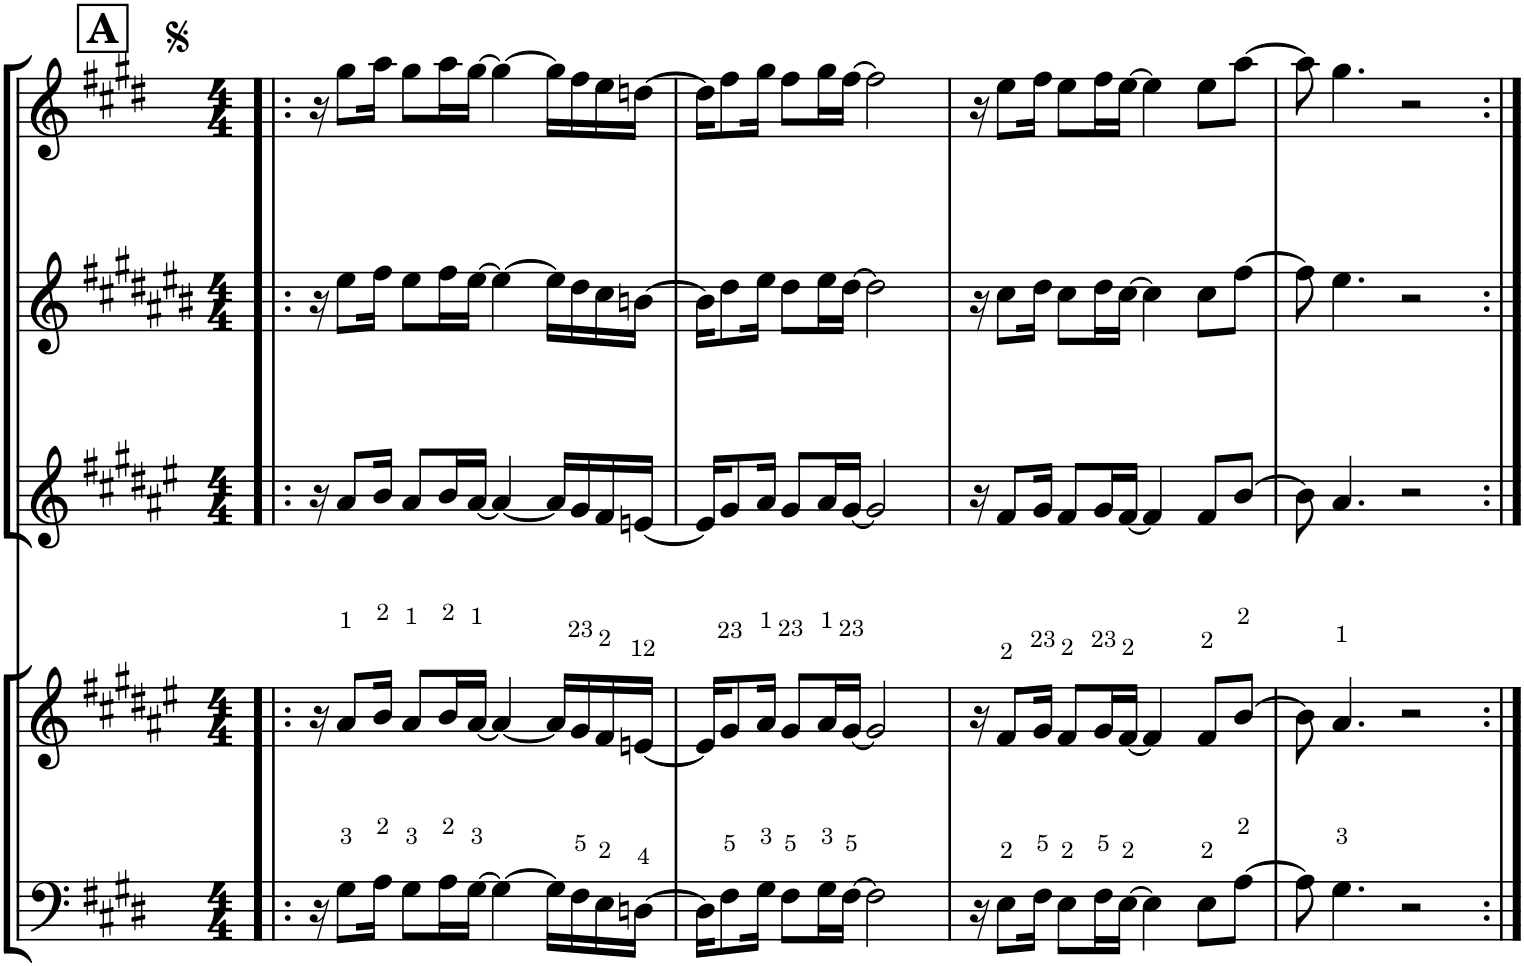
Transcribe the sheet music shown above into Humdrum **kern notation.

**kern	**kern	**kern	**kern	**kern
*part5	*part4	*part3	*part2	*part1
*staff5	*staff4	*staff3	*staff2	*staff1
*I"Trombone	*I"Trompete em Bb	*I"Saxofone Tenor	*I"Saxofone Alto	*I"Flauta Transversal
*I'Trb	*I'Tpt	*	*	*I'Fl
*clefF4	*clefG2	*clefG2	*clefG2	*clefG2
*	*Trd1c2	*Trd8c14	*Trd5c9	*
*k[f#c#g#d#]	*k[f#c#g#d#a#e#]	*k[f#c#g#d#a#e#]	*k[f#c#g#d#a#e#b#]	*k[f#c#g#d#]
*M4/4	*M4/4	*M4/4	*M4/4	*M4/4
!!LO:REH:place=s1:a:B:cj:fs=14:t=A
=1!|:	=1!|:	=1!|:	=1!|:	=1!|:
16r	16r	16r	16r	16r
8G#\L	8a#/L	8a#/L	8ee#\L	8gg#\L
16A\Jk	16b/Jk	16b/Jk	16ff#\Jk	16aa\Jk
8G#\L	8a#/L	8a#/L	8ee#\L	8gg#\L
16A\L	16b/L	16b/L	16ff#\L	16aa\L
[16G#\JJ	[16a#/JJ	[16a#/JJ	[16ee#\JJ	[16gg#\JJ
4G#\_	4a#/_	4a#/_	4ee#\_	4gg#\_
16G#\LL]	16a#/LL]	16a#/LL]	16ee#\LL]	16gg#\LL]
16F#\	16g#/	16g#/	16dd#\	16ff#\
16E\	16f#/	16f#/	16cc#\	16ee\
[16Dn\JJ	[16en/JJ	[16en/JJ	[16bn\JJ	[16ddn\JJ
=2	=2	=2	=2	=2
16D\KL]	16e/KL]	16e/KL]	16b\KL]	16dd\KL]
8F#\	8g#/	8g#/	8dd#\	8ff#\
16G#\Jk	16a#/Jk	16a#/Jk	16ee#\Jk	16gg#\Jk
8F#\L	8g#/L	8g#/L	8dd#\L	8ff#\L
16G#\L	16a#/L	16a#/L	16ee#\L	16gg#\L
[16F#\JJ	[16g#/JJ	[16g#/JJ	[16dd#\JJ	[16ff#\JJ
2F#\]	2g#/]	2g#/]	2dd#\]	2ff#\]
=3	=3	=3	=3	=3
16r	16r	16r	16r	16r
8E\L	8f#/L	8f#/L	8cc#\L	8ee\L
16F#\Jk	16g#/Jk	16g#/Jk	16dd#\Jk	16ff#\Jk
8E\L	8f#/L	8f#/L	8cc#\L	8ee\L
16F#\L	16g#/L	16g#/L	16dd#\L	16ff#\L
[16E\JJ	[16f#/JJ	[16f#/JJ	[16cc#\JJ	[16ee\JJ
4E\]	4f#/]	4f#/]	4cc#\]	4ee\]
8E\L	8f#/L	8f#/L	8cc#\L	8ee\L
[8A\J	[8b/J	[8b/J	[8ff#\J	[8aa\J
=4	=4	=4	=4	=4
8A\]	8b\]	8b\]	8ff#\]	8aa\]
4.G#\	4.a#/	4.a#/	4.ee#\	4.gg#\
2r	2r	2r	2r	2r
=:|!	=:|!	=:|!	=:|!	=:|!
*-	*-	*-	*-	*-
